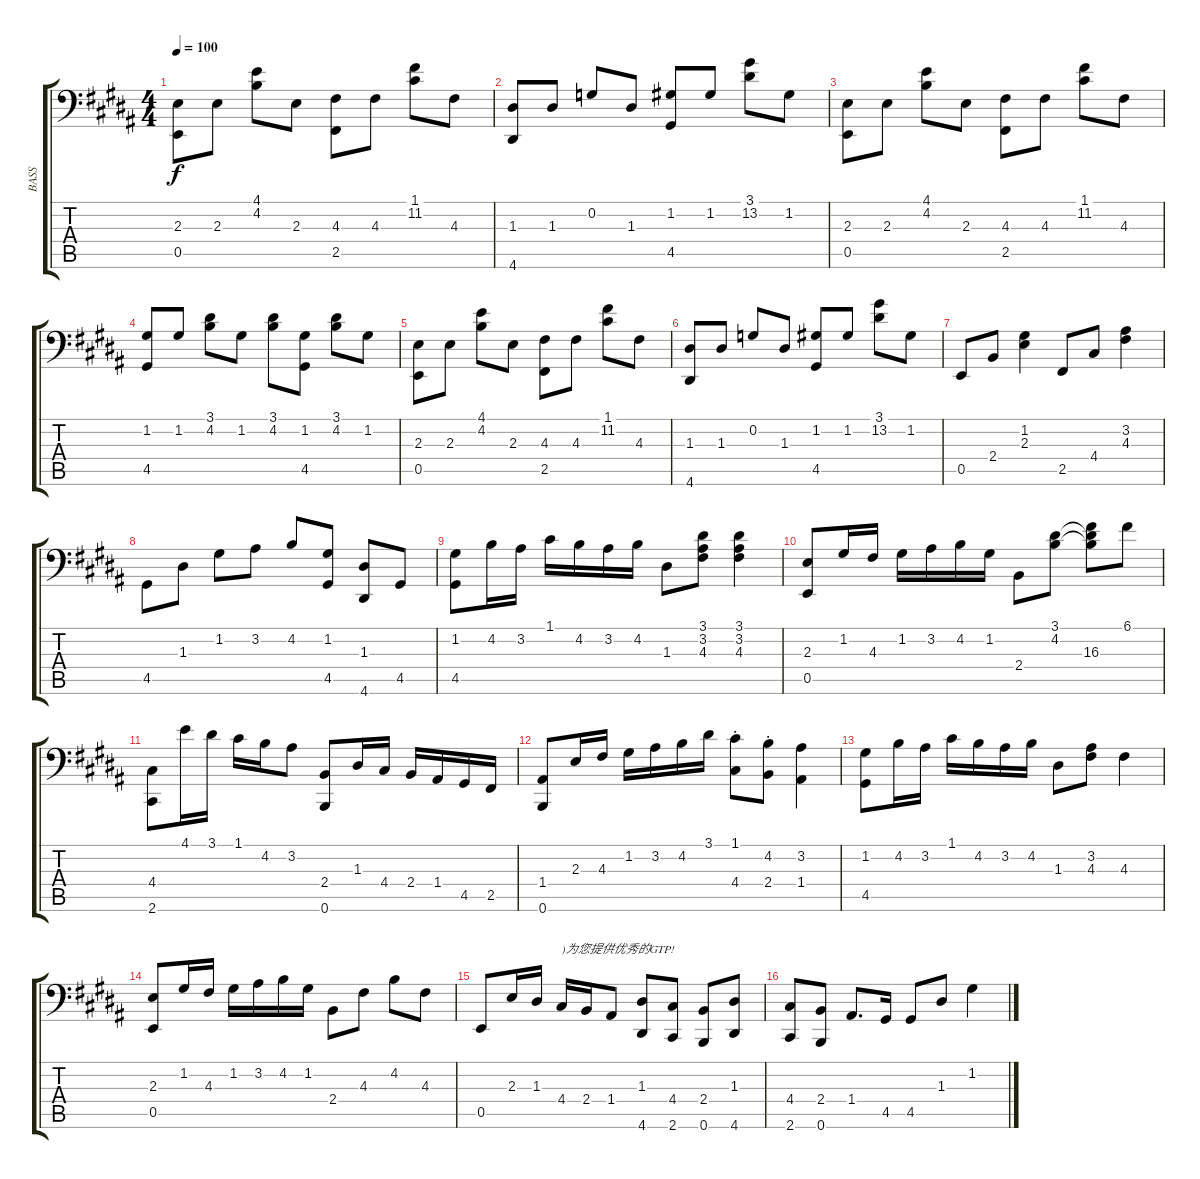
\track ("BASS" "BASS") {instrument electricbassfinger}
\staff {score tabs}
\tuning (C3 G2 D2 A1 E1 B0) {hide}
\ts (4 4)
\tempo 100
\clef f4
\ks b
(2.3 0.5).8{dy f beam Down} 2.3.8{beam Down} (4.1 4.2).8 2.3.8 (4.3 2.5).8{beam Down} 4.3.8{beam Down} (1.1 11.2).8 4.3.8 |
(1.3 4.6).8 1.3.8 0.2.8{beam Up} 1.3.8{beam Up} (1.2 4.5).8 1.2.8 (3.1 13.2).8 1.2.8 |
(2.3 0.5).8{beam Down} 2.3.8{beam Down} (4.1 4.2).8 2.3.8 (4.3 2.5).8{beam Down} 4.3.8{beam Down} (1.1 11.2).8 4.3.8 |
(1.2 4.5).8 1.2.8 (3.1 4.2).8 1.2.8 (3.1 4.2).8 (1.2 4.5).8 (3.1 4.2).8 1.2.8 |
(2.3 0.5).8{beam Down} 2.3.8{beam Down} (4.1 4.2).8 2.3.8 (4.3 2.5).8{beam Down} 4.3.8{beam Down} (1.1 11.2).8 4.3.8 |
(1.3 4.6).8 1.3.8 0.2.8{beam Up} 1.3.8{beam Up} (1.2 4.5).8 1.2.8 (3.1 13.2).8 1.2.8 |
0.5.8 2.4.8 (1.2 2.3).4 2.5.8 4.4.8 (3.2 4.3).4 |
4.5.8{beam Down} 1.3.8{beam Down} 1.2.8 3.2.8 4.2.8{beam Up} (1.2 4.5).8{beam Up} (1.3 4.6).8 4.5.8 |
(1.2 4.5).8 4.2.16 3.2.16 1.1.16 4.2.16 3.2.16 4.2.16 1.3.8 (3.1 3.2 4.3).8 (3.1 3.2 4.3).4 |
(2.3 0.5).8 1.2.16 4.3.16 1.2.16 3.2.16 4.2.16 1.2.16 2.4.8 (3.1 4.2).8 (3.1{t} 4.2{t} 16.3).8 6.1.8 |
(4.4 2.6).8 4.1.16 3.1.16 1.1.16 4.2.16 3.2.8 (2.4 0.6).8 1.3.16 4.4.16 2.4.16 1.4.16 4.5.16 2.5.16 |
(1.4 0.6).8 2.3.16 4.3.16 1.2.16 3.2.16 4.2.16 3.1.16 (1.1{st} 4.4{st}).8 (4.2{st} 2.4{st}).8 (3.2 1.4).4 |
(1.2 4.5).8 4.2.16 3.2.16 1.1.16 4.2.16 3.2.16 4.2.16 1.3.8 (3.2 4.3).8 4.3.4 |
(2.3 0.5).8 1.2.16 4.3.16 1.2.16 3.2.16 4.2.16 1.2.16 2.4.8 4.3.8 4.2.8 4.3.8 |
0.5.8 2.3.16 1.3.16 4.4.16{txt ")为您提供优秀的GTP!"} 2.4.16 1.4.8 (1.3 4.6).8 (4.4 2.6).8 (2.4 0.6).8 (1.3 4.6).8 |
(4.4 2.6).8 (2.4 0.6).8 1.4.8{d} 4.5.16 4.5.8 1.3.8 1.2.4
